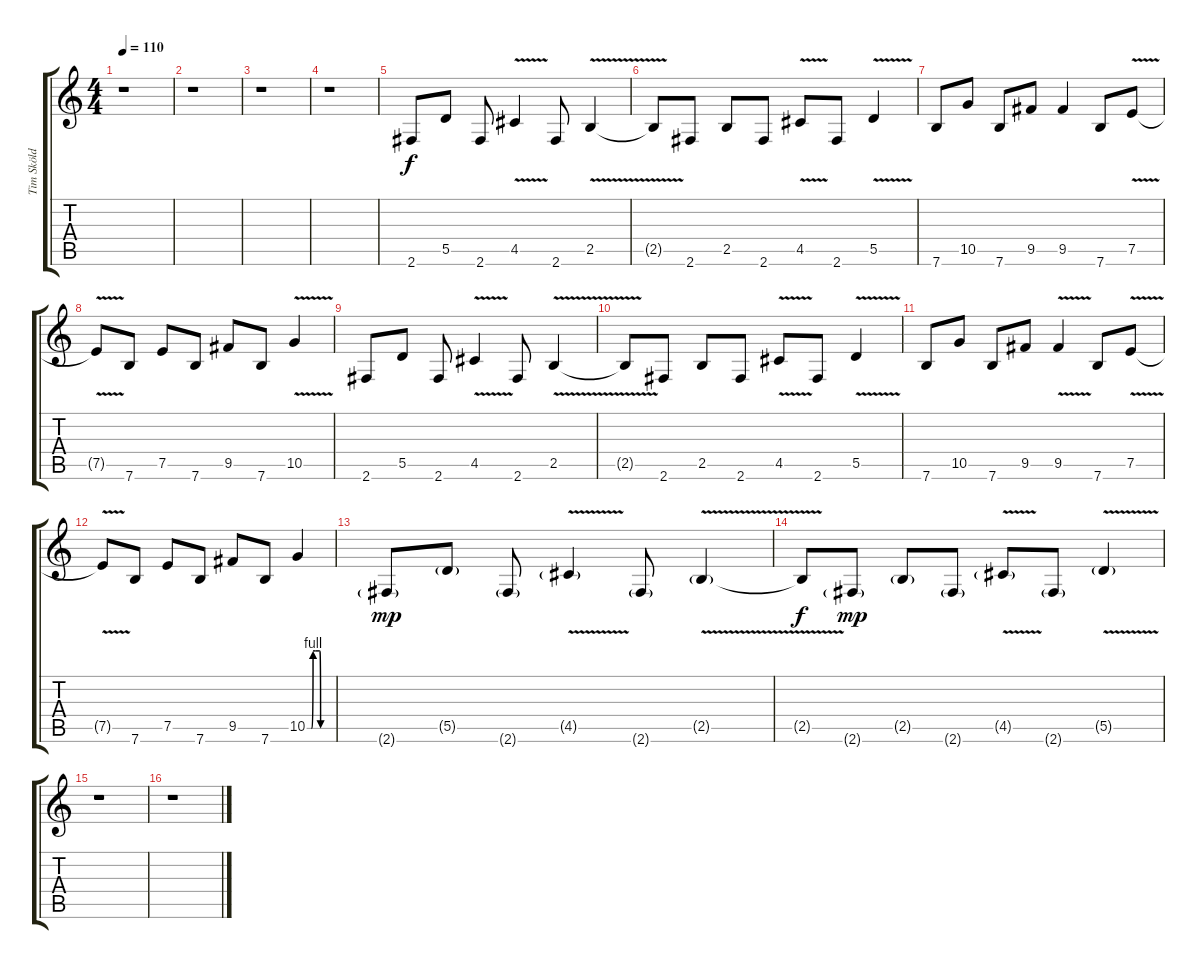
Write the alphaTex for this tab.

\track ("Tim Sköld II" "Tim Sköld ") {instrument distortionguitar}
\staff {score tabs}
\tuning (E4 B3 G3 D3 A2 E2) {hide}
\ts (4 4)
\tempo 110
\clef g2
\ks c
r.1{dy f} |
r.1 |
r.1 |
r.1 |
2.6.8 5.5.8 2.6.8 4.5{v}.4 2.6.8 2.5{v}.4 |
2.5{t}.8 2.6.8 2.5.8 2.6.8 4.5{v}.8 2.6.8 5.5{v}.4 |
7.6.8 10.5.8 7.6.8 9.5.8 9.5.4 7.6.8 7.5{v}.8 |
7.5{t}.8 7.6.8 7.5.8 7.6.8 9.5.8 7.6.8 10.5{v}.4 |
2.6.8 5.5.8 2.6.8 4.5{v}.4 2.6.8 2.5{v}.4 |
2.5{t}.8 2.6.8 2.5.8 2.6.8 4.5{v}.8 2.6.8 5.5{v}.4 |
7.6.8 10.5.8 7.6.8 9.5.8 9.5{v}.4 7.6.8 7.5{v}.8 |
7.5{t}.8 7.6.8 7.5.8 7.6.8 9.5.8 7.6.8 10.5{be (custom 0 0 10 0 14 4 20 4 30 4 32 0 38 0 41 0 46 0 60 0)}.4 |
2.6{g}.8{dy mp} 5.5{g}.8 2.6{g}.8 4.5{v g}.4 2.6{g}.8 2.5{v g}.4 |
2.5{t}.8{dy f} 2.6{g}.8{dy mp} 2.5{g}.8 2.6{g}.8 4.5{v g}.8 2.6{g}.8 5.5{v g}.4 |
r.1 |
r.1
